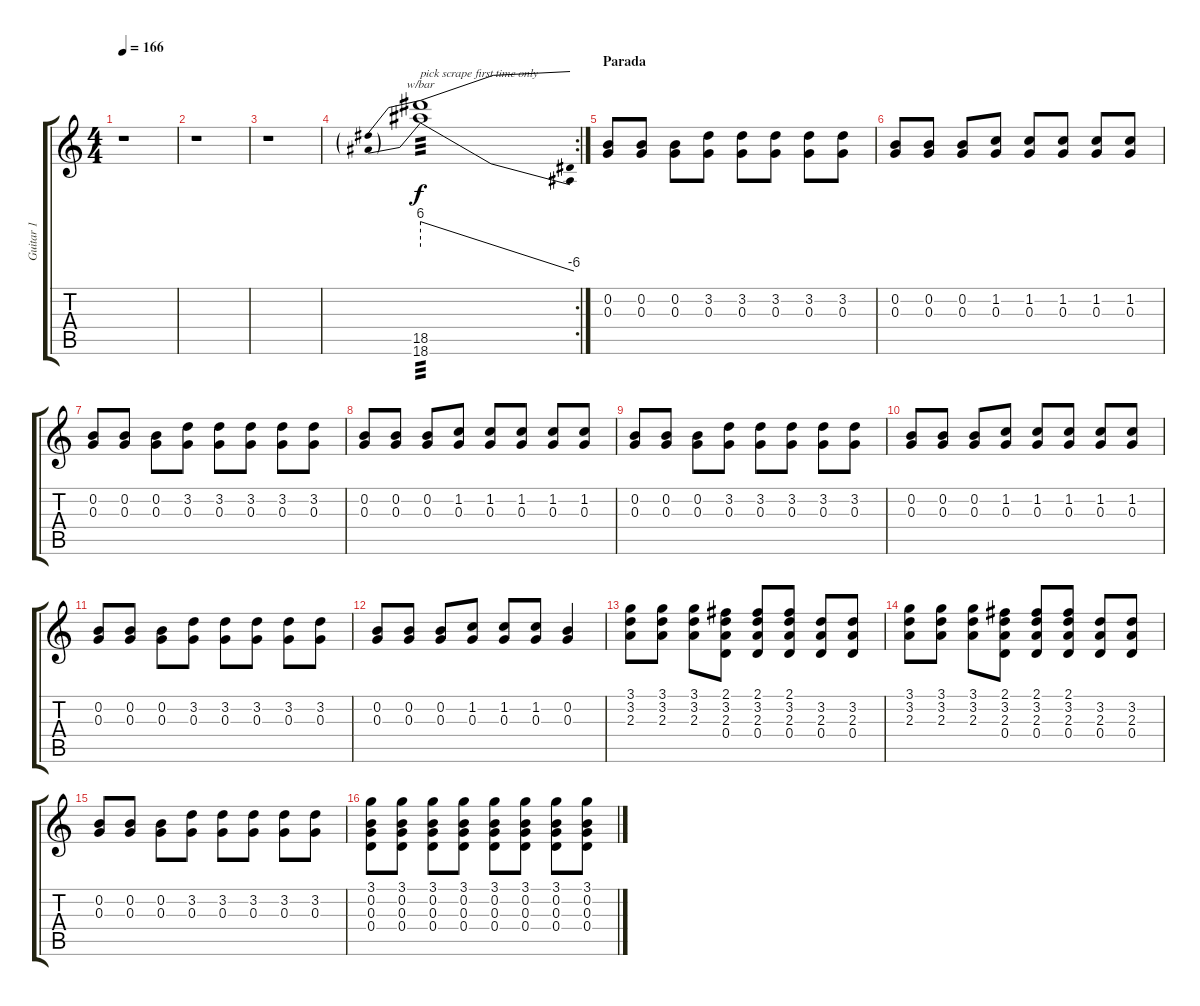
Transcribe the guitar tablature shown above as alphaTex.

\track ("Guitar 1" "Guitar 1") {instrument distortionguitar}
\staff {score tabs}
\tuning (E4 B3 G3 D3 A2 E2) {hide}
\ts (4 4)
\tempo 166
\clef g2
\ks c
r.1{dy f} |
r.1 |
r.1 |
\rc 2
(18.5 18.6).1{tbe (predivedive default 0 24 60 -24) txt "pick scrape first time only" tp 3 volume 16 instrument guitarharmonics} |
\section ("" "Parada")
(0.2 0.3).8{instrument distortionguitar} (0.2 0.3).8 (0.2 0.3).8 (3.2 0.3).8 (3.2 0.3).8 (3.2 0.3).8 (3.2 0.3).8 (3.2 0.3).8 |
(0.2 0.3).8 (0.2 0.3).8 (0.2 0.3).8 (1.2 0.3).8 (1.2 0.3).8 (1.2 0.3).8 (1.2 0.3).8 (1.2 0.3).8 |
(0.2 0.3).8 (0.2 0.3).8 (0.2 0.3).8 (3.2 0.3).8 (3.2 0.3).8 (3.2 0.3).8 (3.2 0.3).8 (3.2 0.3).8 |
(0.2 0.3).8 (0.2 0.3).8 (0.2 0.3).8 (1.2 0.3).8 (1.2 0.3).8 (1.2 0.3).8 (1.2 0.3).8 (1.2 0.3).8 |
(0.2 0.3).8 (0.2 0.3).8 (0.2 0.3).8 (3.2 0.3).8 (3.2 0.3).8 (3.2 0.3).8 (3.2 0.3).8 (3.2 0.3).8 |
(0.2 0.3).8 (0.2 0.3).8 (0.2 0.3).8 (1.2 0.3).8 (1.2 0.3).8 (1.2 0.3).8 (1.2 0.3).8 (1.2 0.3).8 |
(0.2 0.3).8 (0.2 0.3).8 (0.2 0.3).8 (3.2 0.3).8 (3.2 0.3).8 (3.2 0.3).8 (3.2 0.3).8 (3.2 0.3).8 |
(0.2 0.3).8 (0.2 0.3).8 (0.2 0.3).8 (1.2 0.3).8 (1.2 0.3).8 (1.2 0.3).8 (0.2 0.3).4 |
(3.1 3.2 2.3).8 (3.1 3.2 2.3).8 (3.1 3.2 2.3).8 (2.1 3.2 2.3 0.4).8 (2.1 3.2 2.3 0.4).8 (2.1 3.2 2.3 0.4).8 (3.2 2.3 0.4).8 (3.2 2.3 0.4).8 |
(3.1 3.2 2.3).8 (3.1 3.2 2.3).8 (3.1 3.2 2.3).8 (2.1 3.2 2.3 0.4).8 (2.1 3.2 2.3 0.4).8 (2.1 3.2 2.3 0.4).8 (3.2 2.3 0.4).8 (3.2 2.3 0.4).8 |
(0.2 0.3).8 (0.2 0.3).8 (0.2 0.3).8 (3.2 0.3).8 (3.2 0.3).8 (3.2 0.3).8 (3.2 0.3).8 (3.2 0.3).8 |
(3.1 0.2 0.3 0.4).8 (3.1 0.2 0.3 0.4).8 (3.1 0.2 0.3 0.4).8 (3.1 0.2 0.3 0.4).8 (3.1 0.2 0.3 0.4).8 (3.1 0.2 0.3 0.4).8 (3.1 0.2 0.3 0.4).8 (3.1 0.2 0.3 0.4).8
